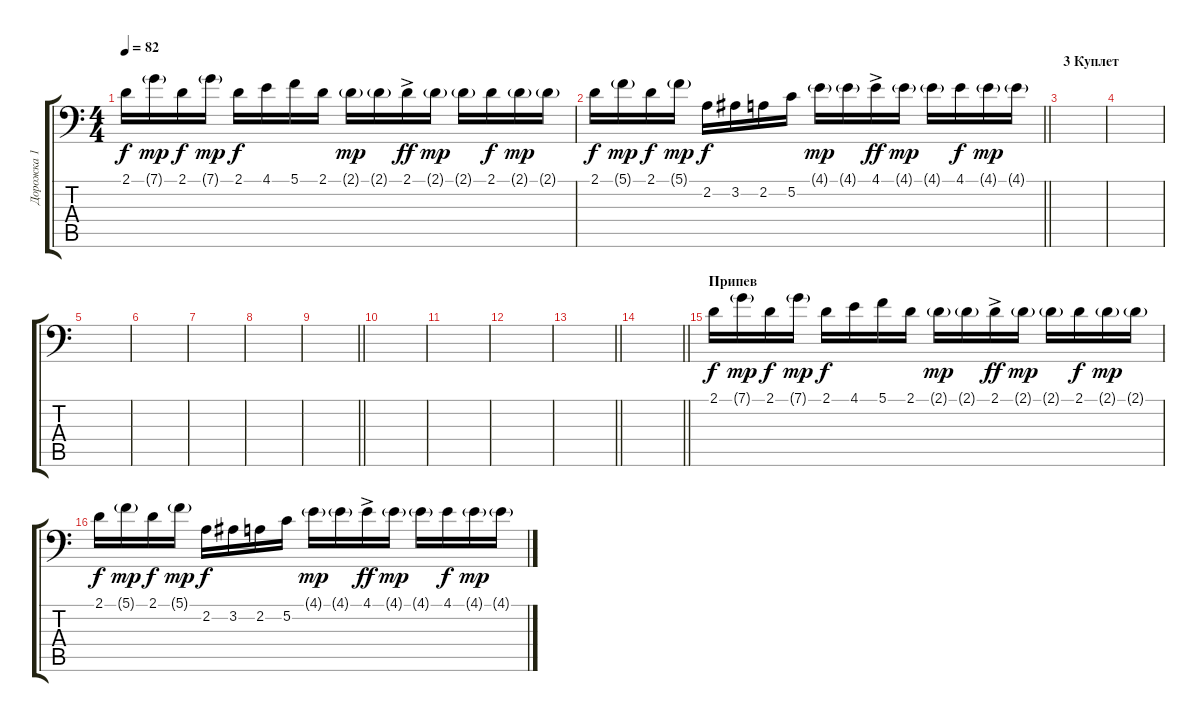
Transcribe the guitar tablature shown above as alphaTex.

\track ("Дорожка 1" "Дорожка 1") {instrument pad1newage}
\staff {score tabs}
\tuning (C4 G3 Eb3 Bb2 F2 Bb1) {hide}
\ts (4 4)
\tempo 82
\clef f4
\ks c
2.1.16{dy f} 7.1{g}.16{dy mp} 2.1.16{dy f} 7.1{g}.16{dy mp} 2.1.16{dy f} 4.1.16 5.1.16 2.1.16 2.1{g}.16{dy mp} 2.1{g}.16 2.1{ac}.16{dy ff} 2.1{g}.16{dy mp} 2.1{g}.16 2.1.16{dy f} 2.1{g}.16{dy mp} 2.1{g}.16 |
\barLineRight lightlight
2.1.16{dy f} 5.1{g}.16{dy mp} 2.1.16{dy f} 5.1{g}.16{dy mp} 2.2.16{dy f} 3.2.16 2.2.16 5.2.16 4.1{g}.16{dy mp} 4.1{g}.16 4.1{ac}.16{dy ff} 4.1{g}.16{dy mp} 4.1{g}.16 4.1.16{dy f} 4.1{g}.16{dy mp} 4.1{g}.16 |
\section ("" "3 Куплет")
|
|
|
|
|
|
\barLineRight lightlight
|
|
|
|
\barLineRight lightlight
|
\barLineRight lightlight
|
\section ("" "Припев")
2.1.16{dy f volume 10} 7.1{g}.16{dy mp} 2.1.16{dy f} 7.1{g}.16{dy mp} 2.1.16{dy f} 4.1.16 5.1.16 2.1.16 2.1{g}.16{dy mp} 2.1{g}.16 2.1{ac}.16{dy ff} 2.1{g}.16{dy mp} 2.1{g}.16 2.1.16{dy f} 2.1{g}.16{dy mp} 2.1{g}.16 |
2.1.16{dy f} 5.1{g}.16{dy mp} 2.1.16{dy f} 5.1{g}.16{dy mp} 2.2.16{dy f} 3.2.16 2.2.16 5.2.16 4.1{g}.16{dy mp} 4.1{g}.16 4.1{ac}.16{dy ff} 4.1{g}.16{dy mp} 4.1{g}.16 4.1.16{dy f} 4.1{g}.16{dy mp} 4.1{g}.16
